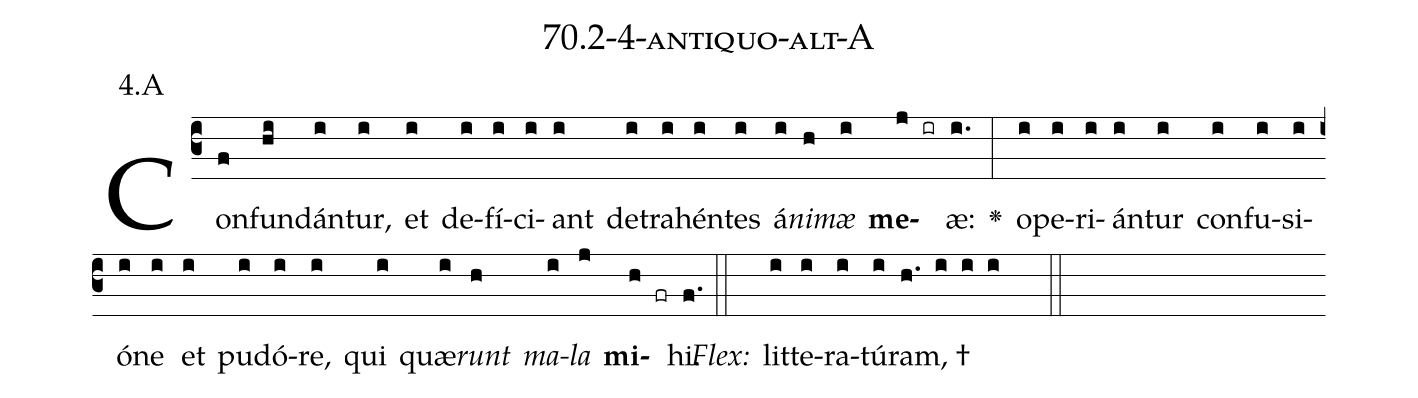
name: 70.2-4-antiquo-alt-A;
annotation: 4.A;
%%
(c3)Con(f)fun(hi)dán(i)tur,(i) et(i) de(i)fí(i)ci(i)ant(i) de(i)tra(i)hén(i)tes(i) á(i)<i>ni</i>(h)<i>mæ</i>(i) <b>me</b>(j ir)æ:(i.) <v>\greheightstar</v>(:) o(i)pe(i)ri(i)án(i)tur(i) con(i)fu(i)si(i)ó(i)ne(i) et(i) pu(i)dó(i)re,(i) qui(i) quæ(i)<i>runt</i>(h) <i>ma</i>(i)<i>la</i>(j) <b>mi</b>(h fr)hi.(f.) (::)
<i>Flex:</i>()  lit(i)te(i)ra(i)tú(i)ram, †(h. i i i  ::)

%E(i) u(h) o(i) u(j) a(h) e.(f.) (::)
